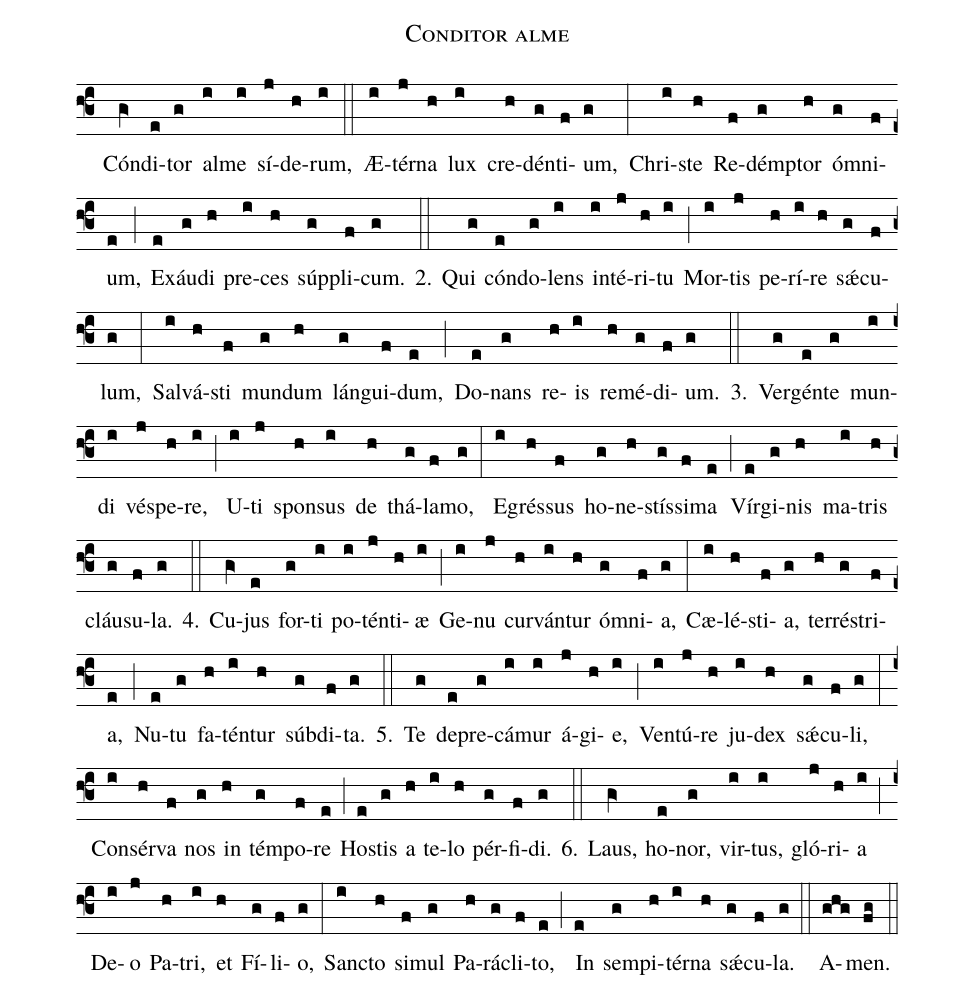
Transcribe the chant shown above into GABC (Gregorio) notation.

name:Conditor alme;
office-part:Hymnus;
mode:4;
%%
(f3) () Cón(gV>)di(e)tor(g) al(i)me(i) sí(j)de(h)rum,(i) (::) Æ(i)tér(j)na(h) lux(i) cre(h)dén(g)ti(f)um,(g) (:) Chri(i)ste(h) Re(f)démp(g)tor(h) ó(g)mni(f)um,(e) (;) Ex(e)áu(g)di(h) pre(i)ces(h) súp(g)pli(f)cum.(g) 2.(::) Qui(g) cón(e)do(g)lens(i) in(i)té(j)ri(h)tu(i) (;) Mor(i)tis(j) pe(h)rí(i)re(h) s<sp>'ae</sp>(g)cu(f)lum,(g) (:) Sal(i)vá(h)sti(f) mun(g)dum(h) lán(g)gui(f)dum,(e) (;) Do(e)nans(g) re(h)is(i) re(h)mé(g)di(f)um.(g) 3.(::) Ver(g)gén(e)te(g) mun(i)di(i) vé(j)spe(h)re,(i) (;) U(i)ti(j) spon(h)sus(i) de(h) thá(g)la(f)mo,(g) (:) E(i)grés(h)sus(f) ho(g)ne(h)stís(g)si(f)ma(e) (;) Vír(e)gi(g)nis(h) ma(i)tris(h) cláu(g)su(f)la.(g) 4.(::) Cu(gV>)jus(e) for(g)ti(i) po(i)tén(j)ti(h)æ(i) (;) Ge(i)nu(j) cur(h)ván(i)tur(h) ó(g)mni(f)a,(g) (:) Cæ(i)lé(h)sti(f)a,(g) ter(h)ré(g)stri(f)a,(e) (;) Nu(e)tu(g) fa(h)tén(i)tur(h) súb(g)di(f)ta.(g) 5.(::) Te(g) de(e)pre(g)cá(i)mur(i) á(j)gi(h)e,(i) (;) Ven(i)tú(j)re(h) ju(i)dex(h) s<sp>'ae</sp>(g)cu(f)li,(g) (:) Con(i)sér(h)va(f) nos(g) in(h) tém(g)po(f)re(e) (;) Ho(e)stis(g) a(h) te(i)lo(h) pér(g)fi(f)di.(g) 6.(::) Laus,(gV>) ho(e)nor,(g) vir(i)tus,(i) gló(j)ri(h)a(i) (;) De(i)o(j) Pa(h)tri,(i) et(h) Fí(g)li(f)o,(g) (:) San(i)cto(h) si(f)mul(g) Pa(h)rá(g)cli(f)to,(e) (;) In(e) sem(g)pi(h)tér(i)na(h) s<sp>'ae</sp>(g)cu(f)la.(g) (::) A(ghg)men.(fg) (::)
